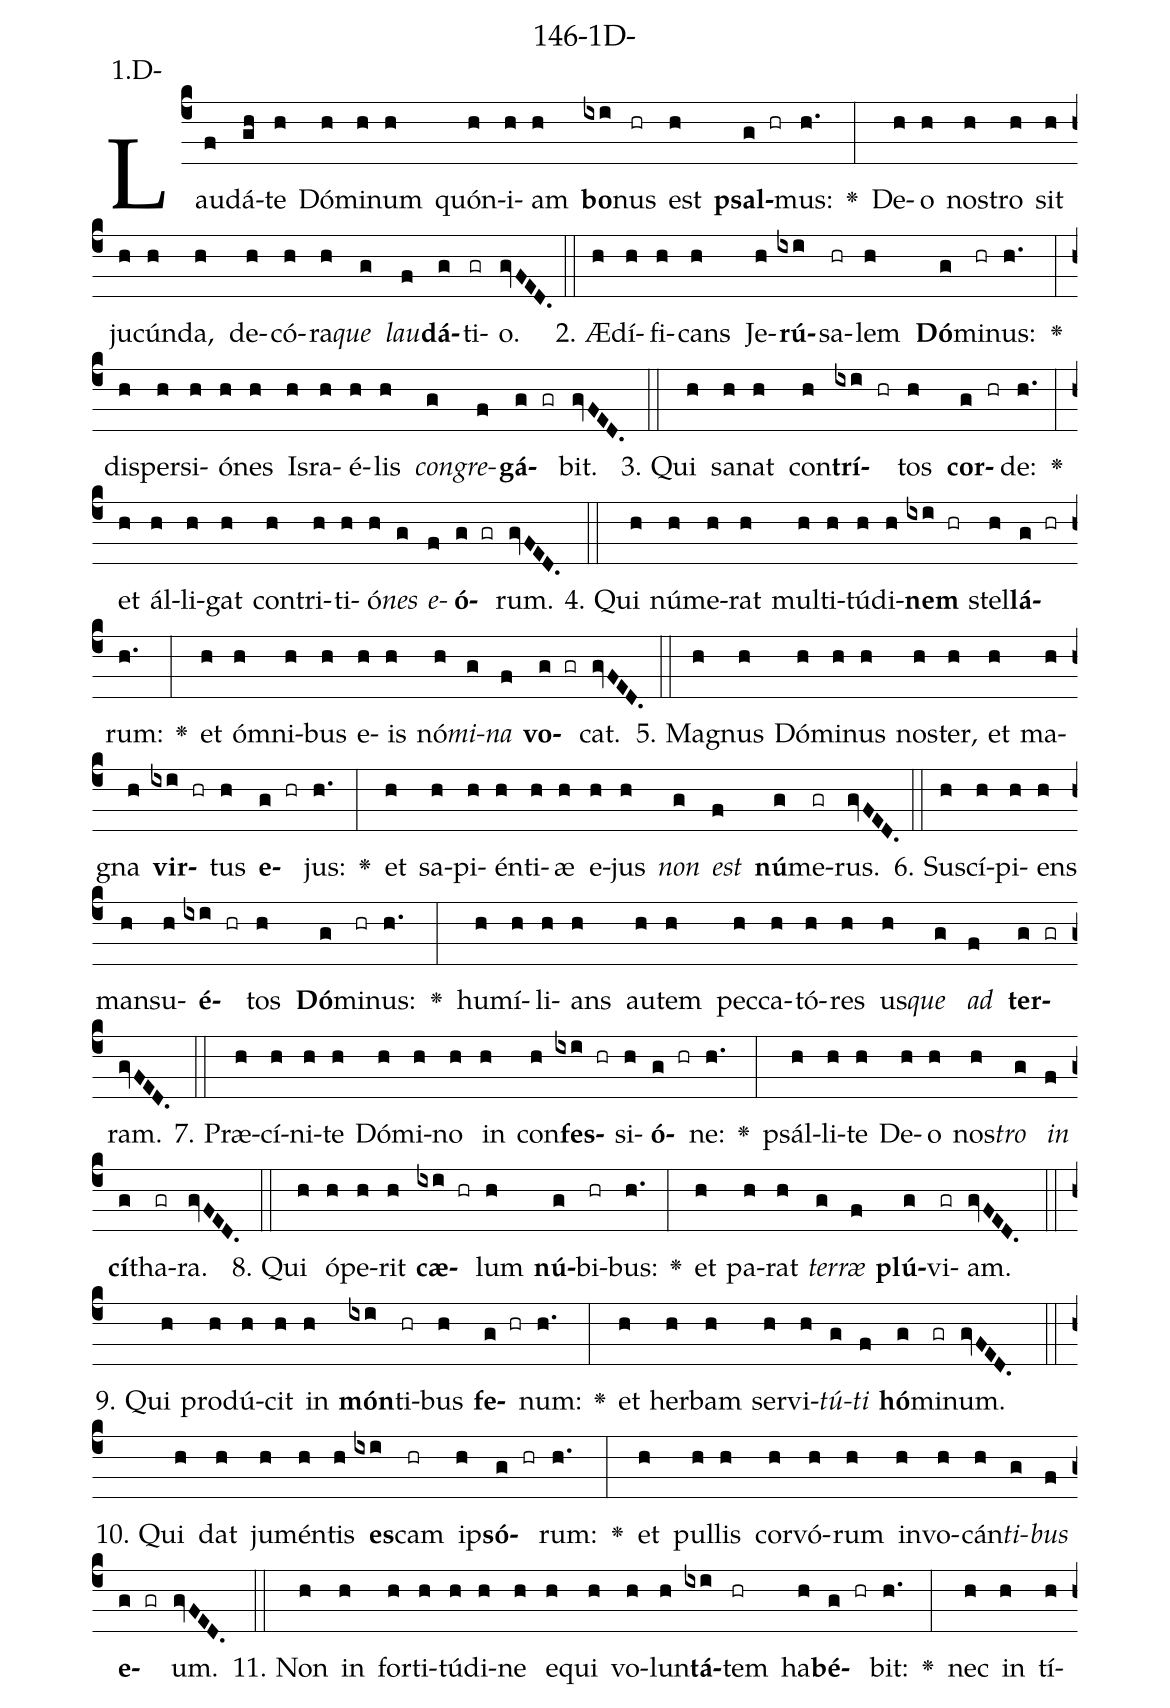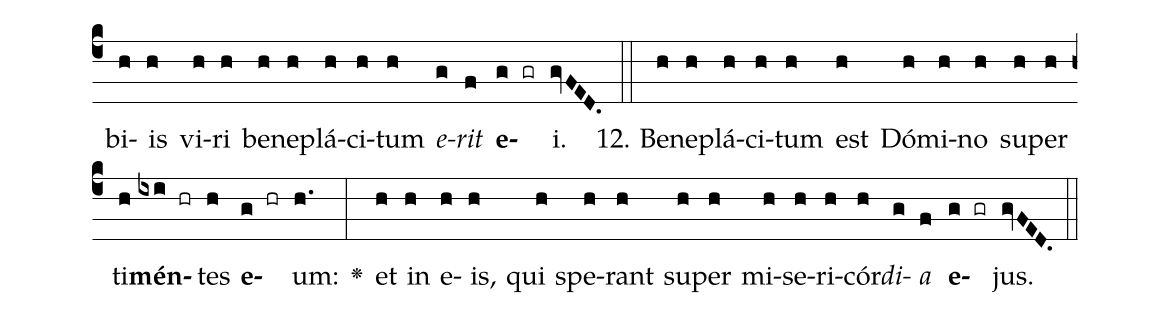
name: 146-1D-;
annotation: 1.D-;
%%
(c4)Lau(f)dá(gh)te(h) Dó(h)mi(h)num(h) quón(h)i(h)am(h) <b>bo</b>(ixi)nus(hr) est(h) <b>psal</b>(g hr)mus:(h.) <v>\greheightstar</v>(:) De(h)o(h) nos(h)tro(h) sit(h) ju(h)cún(h)da,(h) de(h)có(h)ra(h)<i>que</i>(g) <i>lau</i>(f)<b>dá</b>(g)ti(gr)o.(gvFED.) (::)
2. Æ(h)dí(h)fi(h)cans(h) Je(h)<b>rú</b>(ixi)sa(hr)lem(h) <b>Dó</b>(g)mi(hr)nus:(h.) <v>\greheightstar</v>(:) di(h)sper(h)si(h)ó(h)nes(h) Is(h)ra(h)é(h)lis(h) <i>con</i>(g)<i>gre</i>(f)<b>gá</b>(g gr)bit.(gvFED.) (::)
3. Qui(h) sa(h)nat(h) con(h)<b>trí</b>(ixi hr)tos(h) <b>cor</b>(g hr)de:(h.) <v>\greheightstar</v>(:) et(h) ál(h)li(h)gat(h) con(h)tri(h)ti(h)ó(h)<i>nes</i>(g) <i>e</i>(f)<b>ó</b>(g gr)rum.(gvFED.) (::)
4. Qui(h) nú(h)me(h)rat(h) mul(h)ti(h)tú(h)di(h)<b>nem</b>(ixi hr) stel(h)<b>lá</b>(g hr)rum:(h.) <v>\greheightstar</v>(:) et(h) óm(h)ni(h)bus(h) e(h)is(h) nó(h)<i>mi</i>(g)<i>na</i>(f) <b>vo</b>(g gr)cat.(gvFED.) (::)
5. Ma(h)gnus(h) Dó(h)mi(h)nus(h) nos(h)ter,(h) et(h) ma(h)gna(h) <b>vir</b>(ixi hr)tus(h) <b>e</b>(g hr)jus:(h.) <v>\greheightstar</v>(:) et(h) sa(h)pi(h)én(h)ti(h)æ(h) e(h)jus(h) <i>non</i>(g) <i>est</i>(f) <b>nú</b>(g)me(gr)rus.(gvFED.) (::)
6. Su(h)scí(h)pi(h)ens(h) man(h)su(h)<b>é</b>(ixi hr)tos(h) <b>Dó</b>(g)mi(hr)nus:(h.) <v>\greheightstar</v>(:) hu(h)mí(h)li(h)ans(h) au(h)tem(h) pec(h)ca(h)tó(h)res(h) us(h)<i>que</i>(g) <i>ad</i>(f) <b>ter</b>(g gr)ram.(gvFED.) (::)
7. Præ(h)cí(h)ni(h)te(h) Dó(h)mi(h)no(h) in(h) con(h)<b>fes</b>(ixi hr)si(h)<b>ó</b>(g hr)ne:(h.) <v>\greheightstar</v>(:) psál(h)li(h)te(h) De(h)o(h) nos(h)<i>tro</i>(g) <i>in</i>(f) <b>cí</b>(g)tha(gr)ra.(gvFED.) (::)
8. Qui(h) ó(h)pe(h)rit(h) <b>cæ</b>(ixi hr)lum(h) <b>nú</b>(g)bi(hr)bus:(h.) <v>\greheightstar</v>(:) et(h) pa(h)rat(h) <i>ter</i>(g)<i>ræ</i>(f) <b>plú</b>(g)vi(gr)am.(gvFED.) (::)
9. Qui(h) pro(h)dú(h)cit(h) in(h) <b>món</b>(ixi)ti(hr)bus(h) <b>fe</b>(g hr)num:(h.) <v>\greheightstar</v>(:) et(h) her(h)bam(h) ser(h)vi(h)<i>tú</i>(g)<i>ti</i>(f) <b>hó</b>(g)mi(gr)num.(gvFED.) (::)
10. Qui(h) dat(h) ju(h)mén(h)tis(h) <b>es</b>(ixi)cam(hr) ip(h)<b>só</b>(g hr)rum:(h.) <v>\greheightstar</v>(:) et(h) pul(h)lis(h) cor(h)vó(h)rum(h) in(h)vo(h)cán(h)<i>ti</i>(g)<i>bus</i>(f) <b>e</b>(g gr)um.(gvFED.) (::)
11. Non(h) in(h) for(h)ti(h)tú(h)di(h)ne(h) e(h)qui(h) vo(h)lun(h)<b>tá</b>(ixi)tem(hr) ha(h)<b>bé</b>(g hr)bit:(h.) <v>\greheightstar</v>(:) nec(h) in(h) tí(h)bi(h)is(h) vi(h)ri(h) be(h)ne(h)plá(h)ci(h)tum(h) <i>e</i>(g)<i>rit</i>(f) <b>e</b>(g gr)i.(gvFED.) (::)
12. Be(h)ne(h)plá(h)ci(h)tum(h) est(h) Dó(h)mi(h)no(h) su(h)per(h) ti(h)<b>mén</b>(ixi hr)tes(h) <b>e</b>(g hr)um:(h.) <v>\greheightstar</v>(:) et(h) in(h) e(h)is,(h) qui(h) spe(h)rant(h) su(h)per(h) mi(h)se(h)ri(h)cór(h)<i>di</i>(g)<i>a</i>(f) <b>e</b>(g gr)jus.(gvFED.) (::)
